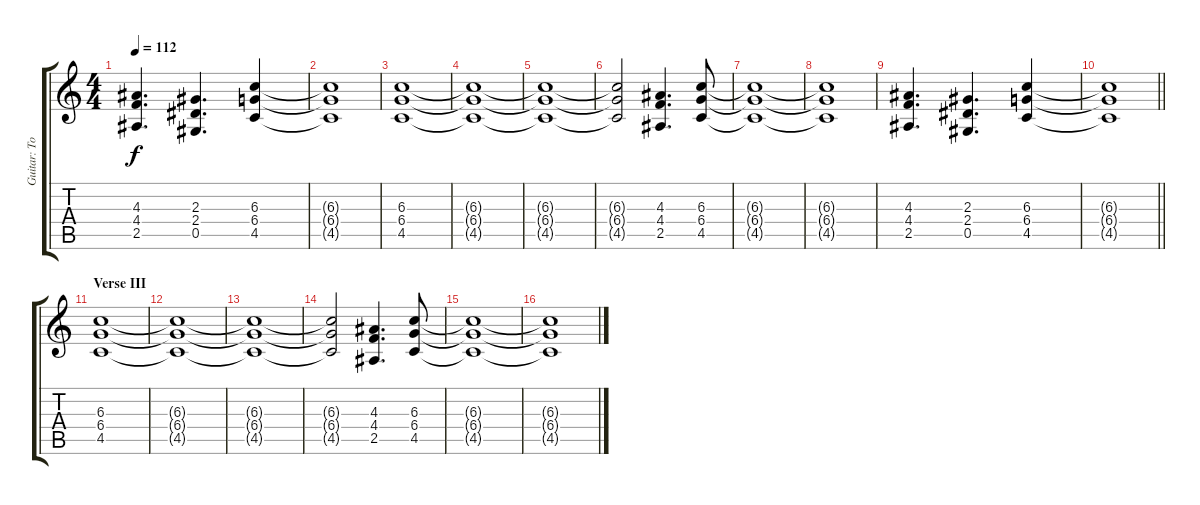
\track ("Guitar: Tony" "Guitar: To") {instrument overdrivenguitar}
\staff {score tabs}
\tuning (Eb4 Bb3 Gb3 Db3 Ab2 Eb2) {hide}
\ts (4 4)
\tempo 112
\clef g2
\ks c
(4.3 4.4 2.5).4{d dy f} (2.3 2.4 0.5).4{d} (6.3 6.4 4.5).4 |
(6.3{t} 6.4{t} 4.5{t}).1 |
(6.3 6.4 4.5).1 |
(6.3{t} 6.4{t} 4.5{t}).1 |
(6.3{t} 6.4{t} 4.5{t}).1 |
(6.3{t} 6.4{t} 4.5{t}).2 (4.3 4.4 2.5).4{d} (6.3 6.4 4.5).8 |
(6.3{t} 6.4{t} 4.5{t}).1 |
(6.3{t} 6.4{t} 4.5{t}).1 |
(4.3 4.4 2.5).4{d} (2.3 2.4 0.5).4{d} (6.3 6.4 4.5).4 |
\barLineRight lightlight
(6.3{t} 6.4{t} 4.5{t}).1 |
\section ("" "Verse III")
(6.3 6.4 4.5).1{volume 0} |
(6.3{t} 6.4{t} 4.5{t}).1 |
(6.3{t} 6.4{t} 4.5{t}).1 |
(6.3{t} 6.4{t} 4.5{t}).2 (4.3 4.4 2.5).4{d volume 13} (6.3 6.4 4.5).8{volume 0} |
(6.3{t} 6.4{t} 4.5{t}).1 |
(6.3{t} 6.4{t} 4.5{t}).1
